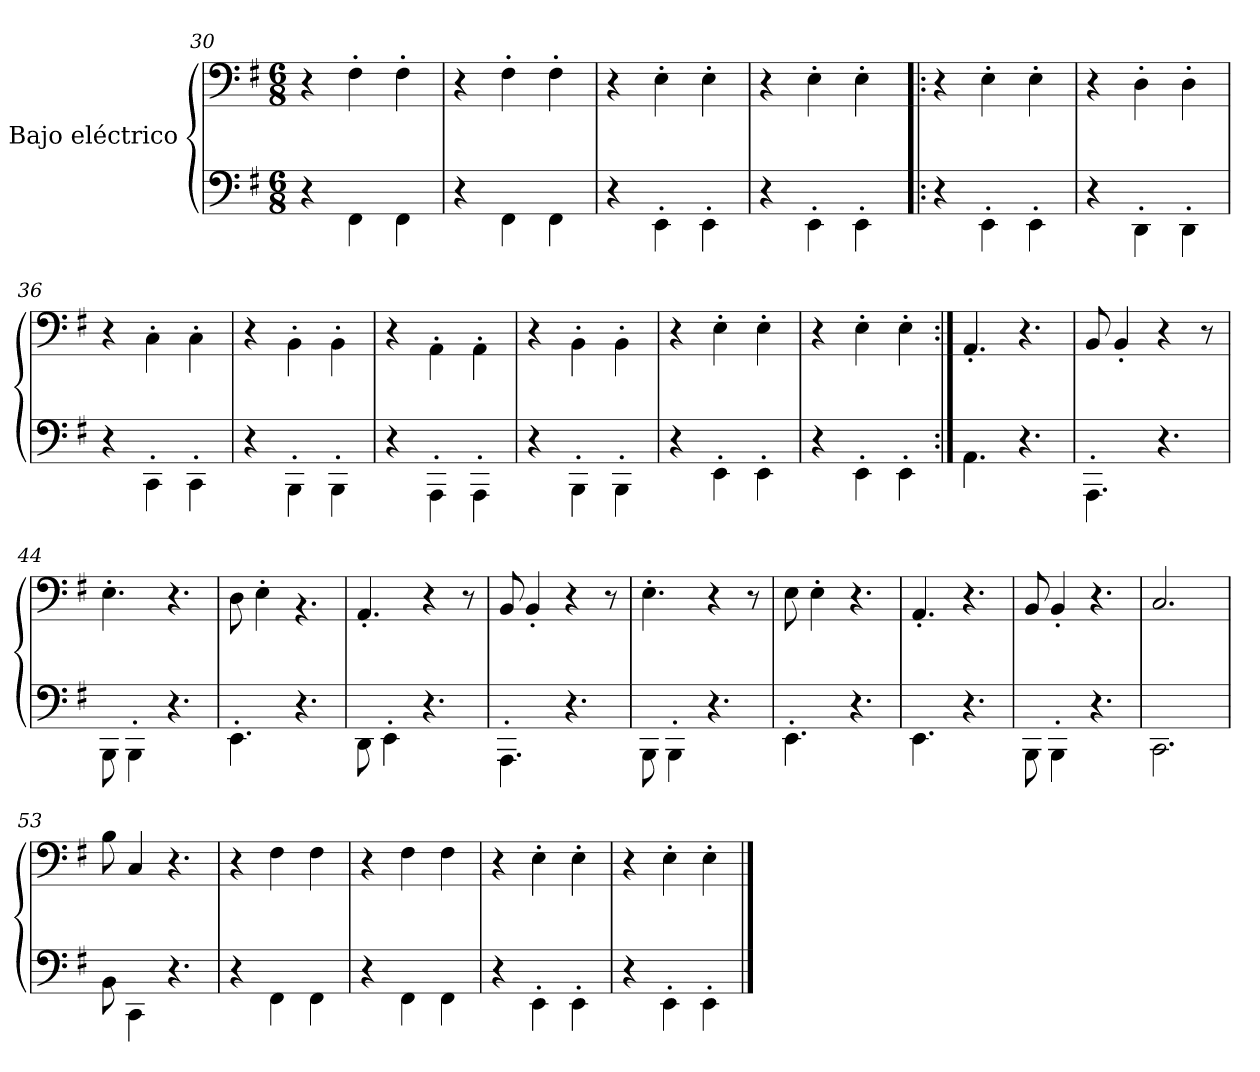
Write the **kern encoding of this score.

**kern	**kern
*part2	*part1
*staff2	*staff1
*I"Bajo eléctrico	*I"Bajo eléctrico
*	*clefF4
*ITrd7c12	*ITrd7c12
*k[f#]	*k[f#]
*M6/8	*M6/8
=30	=30
4r	4r
4FFF#\	4FF#'\
4FFF#\	4FF#'\
=31	=31
4r	4r
4FFF#\	4FF#'\
4FFF#\	4FF#'\
=32	=32
4r	4r
4EEE'\	4EE'\
4EEE'\	4EE'\
=33	=33
4r	4r
4EEE'\	4EE'\
4EEE'\	4EE'\
!!LO:LB:g=z
=34!|:	=34!|:
4r	4r
4EEE'\	4EE'\
4EEE'\	4EE'\
=35	=35
4r	4r
4DDD'\	4DD'\
4DDD'\	4DD'\
=36	=36
4r	4r
4CCC'\	4CC'\
4CCC'\	4CC'\
=37	=37
4r	4r
4BBBB'\	4BBB'\
4BBBB'\	4BBB'\
=38	=38
4r	4r
4AAAA'>\	4AAA'>\
4AAAA'>\	4AAA'>\
=39	=39
4r	4r
4BBBB'\	4BBB'\
4BBBB'\	4BBB'\
=40	=40
4r	4r
4EEE'\	4EE'\
4EEE'\	4EE'\
=41	=41
4r	4r
4EEE'\	4EE'\
4EEE'\	4EE'\
=42:|!	=42:|!
4.AAA\	4.AAA'/
4.r	4.r
!!LO:PB:g=z
=43	=43
4.AAAA'\	8BBB/
.	4BBB'/
4.r	4r
.	8r
=44	=44
8BBBB\	4.EE'\
4BBBB'\	.
4.r	4.r
=45	=45
4.EEE'\	8DD\
.	4EE'\
4.r	4.rBB
=46	=46
8DDD\	4.AAA'/
4EEE'\	.
4.r	4r
.	8r
=47	=47
4.AAAA'\	8BBB/
.	4BBB'/
4.r	4r
.	8r
=48	=48
8BBBB\	4.EE'\
4BBBB'\	.
4.r	4r
.	8r
=49	=49
4.EEE'\	8EE\
.	4EE'\
4.r	4.r
!!LO:LB:g=z
=50	=50
4.EEE\	4.AAA'/
4.r	4.r
=51	=51
8BBBB\	8BBB/
4BBBB'\	4BBB'/
4.r	4.r
=52	=52
2.CCC\	2.CC/
=53	=53
8BBB\	8BB\
4CCC\	4CC/
4.r	4.r
=54	=54
4r	4r
4FFF#\	4FF#\
4FFF#\	4FF#\
=55	=55
4r	4r
4FFF#\	4FF#\
4FFF#\	4FF#\
=56	=56
4r	4r
4EEE'\	4EE'\
4EEE'\	4EE'\
=57	=57
4r	4r
4EEE'\	4EE'\
4EEE'\	4EE'\
==	==
*-	*-
